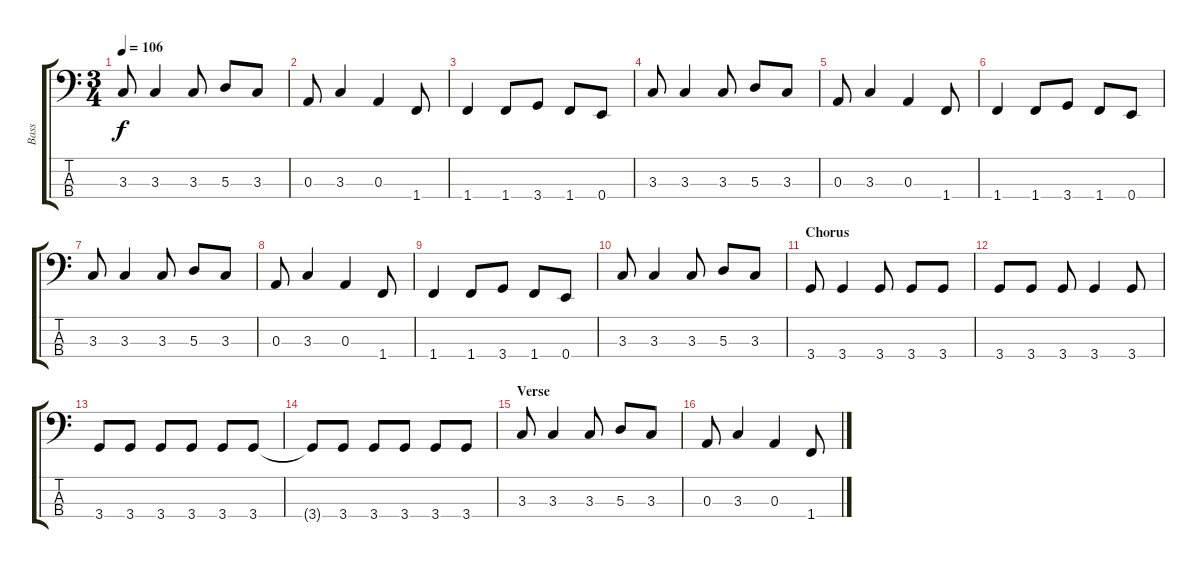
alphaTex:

\track ("Bass" "Bass") {instrument electricbassfinger}
\staff {score tabs}
\tuning (G2 D2 A1 E1) {hide}
\ts (3 4)
\tempo 106
\clef f4
\ks c
3.3.8{dy f} 3.3.4 3.3.8 5.3.8 3.3.8 |
0.3.8 3.3.4 0.3.4 1.4.8 |
1.4.4 1.4.8 3.4.8 1.4.8 0.4.8 |
3.3.8 3.3.4 3.3.8 5.3.8 3.3.8 |
0.3.8 3.3.4 0.3.4 1.4.8 |
1.4.4 1.4.8 3.4.8 1.4.8 0.4.8 |
3.3.8 3.3.4 3.3.8 5.3.8 3.3.8 |
0.3.8 3.3.4 0.3.4 1.4.8 |
1.4.4 1.4.8 3.4.8 1.4.8 0.4.8 |
3.3.8 3.3.4 3.3.8 5.3.8 3.3.8 |
\section ("" "Chorus")
3.4.8 3.4.4 3.4.8 3.4.8 3.4.8 |
3.4.8 3.4.8 3.4.8 3.4.4 3.4.8 |
3.4.8 3.4.8 3.4.8 3.4.8 3.4.8 3.4.8 |
3.4{t}.8 3.4.8 3.4.8 3.4.8 3.4.8 3.4.8 |
\section ("" "Verse")
3.3.8 3.3.4 3.3.8 5.3.8 3.3.8 |
0.3.8 3.3.4 0.3.4 1.4.8
